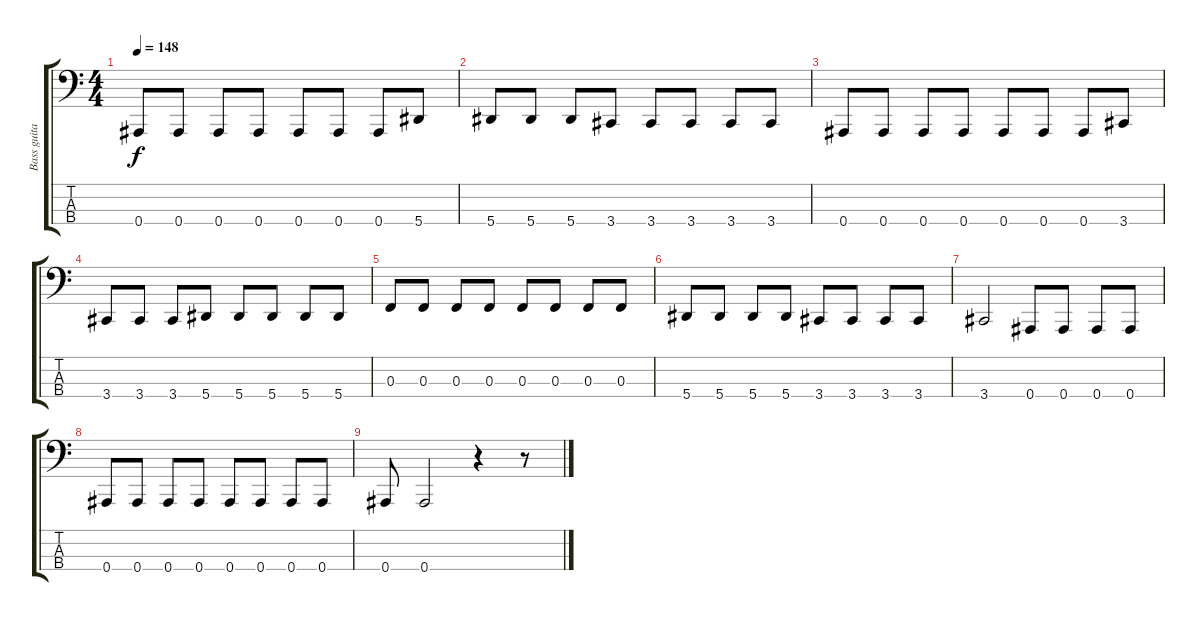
\track ("Bass guitar" "Bass guita") {instrument electricbasspick}
\staff {score tabs}
\tuning (Eb2 Bb1 F1 Bb0) {hide}
\ts (4 4)
\tempo 148
\clef f4
\ks c
0.4.8{dy f} 0.4.8 0.4.8 0.4.8 0.4.8 0.4.8 0.4.8 5.4.8 |
5.4.8 5.4.8 5.4.8 3.4.8 3.4.8 3.4.8 3.4.8 3.4.8 |
0.4.8 0.4.8 0.4.8 0.4.8 0.4.8 0.4.8 0.4.8 3.4.8 |
3.4.8 3.4.8 3.4.8 5.4.8 5.4.8 5.4.8 5.4.8 5.4.8 |
0.3.8 0.3.8 0.3.8 0.3.8 0.3.8 0.3.8 0.3.8 0.3.8 |
5.4.8 5.4.8 5.4.8 5.4.8 3.4.8 3.4.8 3.4.8 3.4.8 |
3.4.2 0.4.8 0.4.8 0.4.8 0.4.8 |
0.4.8 0.4.8 0.4.8 0.4.8 0.4.8 0.4.8 0.4.8 0.4.8 |
0.4.8 0.4.2 r.4 r.8
